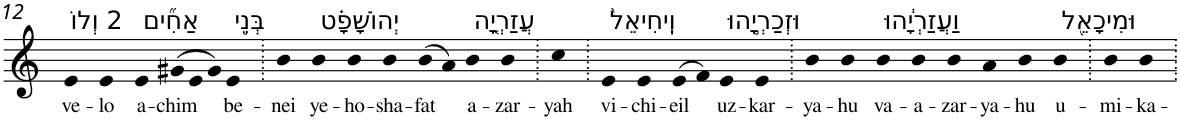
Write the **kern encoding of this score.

**kern	**text
*part1	*part1
*staff1	*staff1
*I"Piano	*
*I'Pno	*
!!LO:PB:g=z
*clefG2	*
*k[]	*
=12	=12
!LO:TX:a:t=2 וְלוֹ	!
!	!LO:LY:b
4e	ve-
!	!LO:LY:b
4e	-lo
!LO:TX:a:t=אַחִ֞ים	!
!	!LO:LY:b
4e	a-
*Xtuplet	*
!	!LO:LY:b
(>12g#X	-chim
12e	.
12g#)	.
!LO:TX:a:t=בְּנֵ֣י	!
!	!LO:LY:b
4e	be-
=13.	=13.
!	!LO:LY:b
4b	-nei
!LO:TX:a:t=יְהוֹשָׁפָ֗ט	!
!	!LO:LY:b
4b	ye-
!	!LO:LY:b
4b	-ho-
!	!LO:LY:b
4b	-sha-
!	!LO:LY:b
(>8b	-fat
8a)	.
!LO:TX:a:t=עֲזַרְיָ֤ה	!
!	!LO:LY:b
4b	a-
!	!LO:LY:b
4b	-zar-
=14.	=14.
!	!LO:LY:b
4cc	-yah
=15.	=15.
!LO:TX:a:t=וִֽיחִיאֵל֙	!
!	!LO:LY:b
4e	vi-
!	!LO:LY:b
4e	-chi-
!	!LO:LY:b
(>8e	-eil
8f)	.
!LO:TX:a:t=וּזְכַרְיָ֣הוּ	!
!	!LO:LY:b
4e	uz-
!	!LO:LY:b
4e	-kar-
=16.	=16.
!	!LO:LY:b
4b	-ya-
!	!LO:LY:b
4b	-hu
!LO:TX:a:t=וַעֲזַרְיָ֔הוּ	!
!	!LO:LY:b
4b	va-
!	!LO:LY:b
4b	-a-
!	!LO:LY:b
4b	-zar-
!	!LO:LY:b
4a	-ya-
!	!LO:LY:b
4b	-hu
!LO:TX:a:t=וּמִיכָאֵ֖ל	!
!	!LO:LY:b
4b	u-
=17.	=17.
!	!LO:LY:b
4b	-mi-
!	!LO:LY:b
4b	-ka-
=.	=.
*-	*-
